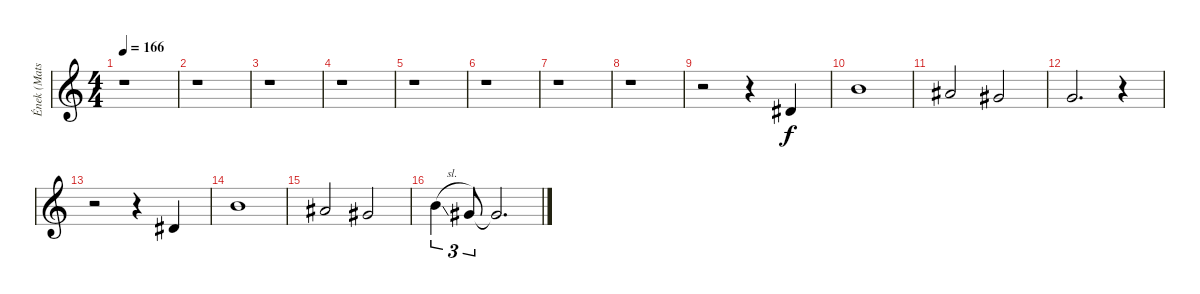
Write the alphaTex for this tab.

\track ("Ének (Mats Levén)" "Ének (Mats") {instrument tenorsax}
\staff {score}
\tuning (E4 B3 G3 D3 A2 E2) {hide}
\ts (4 4)
\tempo 166
\clef g2
\ks c
r.1{dy f} |
r.1 |
r.1 |
r.1 |
r.1 |
r.1 |
r.1 |
r.1 |
r.2 r.4 4.2.4 |
7.1.1 |
6.1.2 4.1.2 |
3.1.2{d} r.4 |
r.2 r.4 4.2.4 |
7.1.1 |
6.1.2 4.1.2 |
7.1{sl}.4{tu (3 2)} 4.1.8{tu (3 2)} 4.1{t}.2{d}
